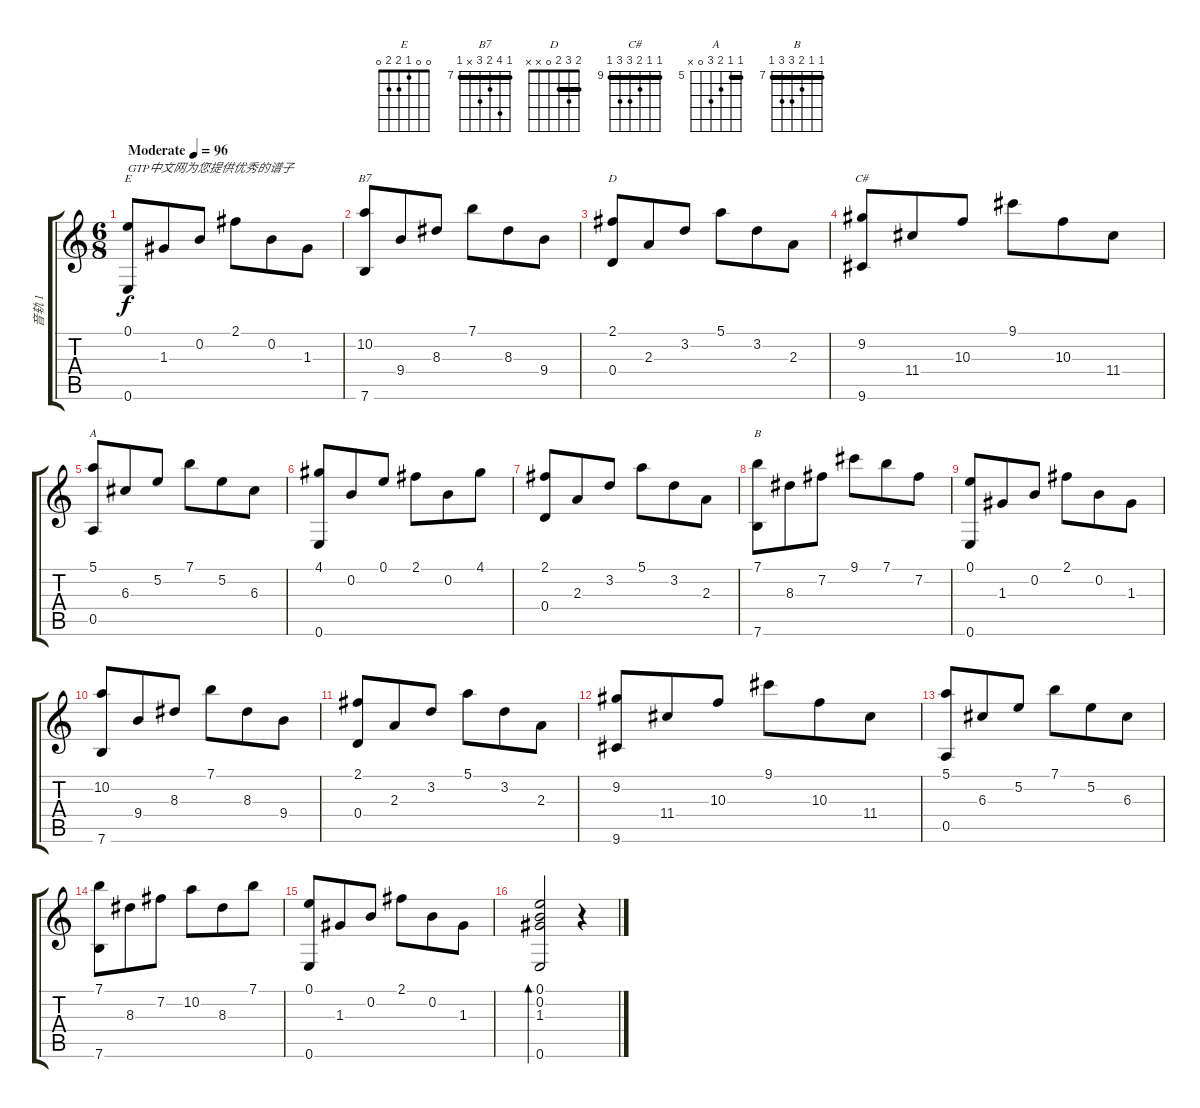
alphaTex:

\track ("音轨 1" "音轨 1") {instrument acousticguitarsteel}
\staff {score tabs}
\tuning (E4 B3 G3 D3 A2 E2) {hide}
\chord ("E" 0 0 1 2 2 0)
\chord ("B7" 7 10 8 9 x 7) {firstfret 7 barre 7}
\chord ("D" 2 3 2 0 x x) {barre 2}
\chord ("C#" 9 9 10 11 11 9) {firstfret 9 barre 9}
\chord ("A" 5 5 6 7 0 x) {firstfret 5 barre 5}
\chord ("B" 7 7 8 9 9 7) {firstfret 7 barre 7}
\ts (6 8)
\tempo (96 "Moderate")
\clef g2
\ks c
(0.1 0.6).8{ch "E" txt "GTP中文网为您提供优秀的谱子" dy f instrument acousticguitarsteel} 1.3.8 0.2.8 2.1.8 0.2.8 1.3.8 |
(10.2 7.6).8{ch "B7"} 9.4.8 8.3.8 7.1.8 8.3.8 9.4.8 |
(2.1 0.4).8{ch "D"} 2.3.8 3.2.8 5.1.8 3.2.8 2.3.8 |
(9.2 9.6).8{ch "C#"} 11.4.8 10.3.8 9.1.8 10.3.8 11.4.8 |
(5.1 0.5).8{ch "A"} 6.3.8 5.2.8 7.1.8 5.2.8 6.3.8 |
(4.1 0.6).8 0.2.8 0.1.8 2.1.8 0.2.8 4.1.8 |
(2.1 0.4).8 2.3.8 3.2.8 5.1.8 3.2.8 2.3.8 |
(7.1 7.6).8{ch "B"} 8.3.8 7.2.8 9.1.8 7.1.8 7.2.8 |
(0.1 0.6).8 1.3.8 0.2.8 2.1.8 0.2.8 1.3.8 |
(10.2 7.6).8 9.4.8 8.3.8 7.1.8 8.3.8 9.4.8 |
(2.1 0.4).8 2.3.8 3.2.8 5.1.8 3.2.8 2.3.8 |
(9.2 9.6).8 11.4.8 10.3.8 9.1.8 10.3.8 11.4.8 |
(5.1 0.5).8 6.3.8 5.2.8 7.1.8 5.2.8 6.3.8 |
(7.1 7.6).8 8.3.8 7.2.8 10.2.8 8.3.8 7.1.8 |
(0.1 0.6).8{txt " "} 1.3.8 0.2.8 2.1.8 0.2.8 1.3.8 |
(0.1 0.2 1.3 0.6).2{bd 120} r.4
